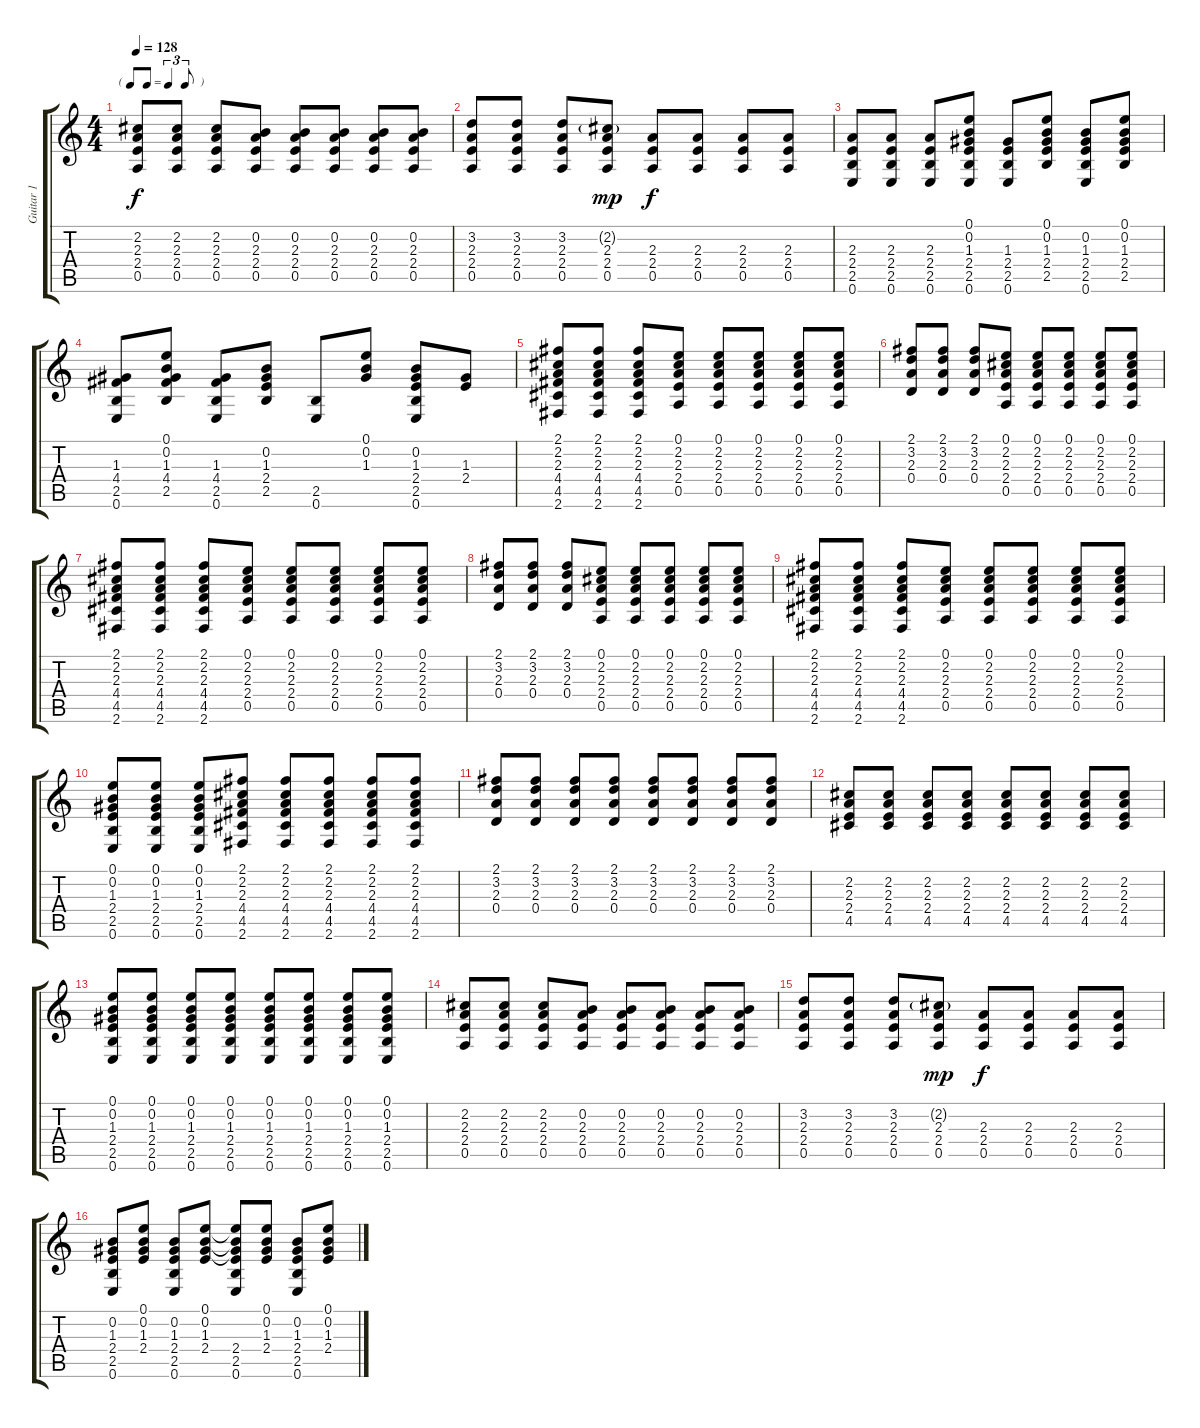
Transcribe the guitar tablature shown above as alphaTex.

\track ("Guitar 1" "Guitar 1") {instrument acousticguitarsteel}
\staff {score tabs}
\tuning (E4 B3 G3 D3 A2 E2) {hide}
\ts (4 4)
\tf triplet8th
\tempo 128
\clef g2
\ks c
(2.2 2.3 2.4 0.5).8{dy f} (2.2 2.3 2.4 0.5).8 (2.2 2.3 2.4 0.5).8 (0.2 2.3 2.4 0.5).8 (0.2 2.3 2.4 0.5).8 (0.2 2.3 2.4 0.5).8 (0.2 2.3 2.4 0.5).8 (0.2 2.3 2.4 0.5).8 |
(3.2 2.3 2.4 0.5).8 (3.2 2.3 2.4 0.5).8 (3.2 2.3 2.4 0.5).8 (2.2{g} 2.3 2.4 0.5).8{dy mp} (2.3 2.4 0.5).8{dy f} (2.3 2.4 0.5).8 (2.3 2.4 0.5).8 (2.3 2.4 0.5).8 |
(2.3 2.4 2.5 0.6).8 (2.3 2.4 2.5 0.6).8 (2.3 2.4 2.5 0.6).8 (0.1 0.2 1.3 2.4 2.5 0.6).8 (1.3 2.4 2.5 0.6).8 (0.1 0.2 1.3 2.4 2.5).8 (0.2 1.3 2.4 2.5 0.6).8 (0.1 0.2 1.3 2.4 2.5).8 |
(1.3 4.4 2.5 0.6).8 (0.1 0.2 1.3 4.4 2.5).8 (1.3 4.4 2.5 0.6).8 (0.2 1.3 2.4 2.5).8 (2.5 0.6).8 (0.1 0.2 1.3).8 (0.2 1.3 2.4 2.5 0.6).8 (1.3 2.4).8 |
(2.1 2.2 2.3 4.4 4.5 2.6).8 (2.1 2.2 2.3 4.4 4.5 2.6).8 (2.1 2.2 2.3 4.4 4.5 2.6).8 (0.1 2.2 2.3 2.4 0.5).8 (0.1 2.2 2.3 2.4 0.5).8 (0.1 2.2 2.3 2.4 0.5).8 (0.1 2.2 2.3 2.4 0.5).8 (0.1 2.2 2.3 2.4 0.5).8 |
(2.1 3.2 2.3 0.4).8 (2.1 3.2 2.3 0.4).8 (2.1 3.2 2.3 0.4).8 (0.1 2.2 2.3 2.4 0.5).8 (0.1 2.2 2.3 2.4 0.5).8 (0.1 2.2 2.3 2.4 0.5).8 (0.1 2.2 2.3 2.4 0.5).8 (0.1 2.2 2.3 2.4 0.5).8 |
(2.1 2.2 2.3 4.4 4.5 2.6).8 (2.1 2.2 2.3 4.4 4.5 2.6).8 (2.1 2.2 2.3 4.4 4.5 2.6).8 (0.1 2.2 2.3 2.4 0.5).8 (0.1 2.2 2.3 2.4 0.5).8 (0.1 2.2 2.3 2.4 0.5).8 (0.1 2.2 2.3 2.4 0.5).8 (0.1 2.2 2.3 2.4 0.5).8 |
(2.1 3.2 2.3 0.4).8 (2.1 3.2 2.3 0.4).8 (2.1 3.2 2.3 0.4).8 (0.1 2.2 2.3 2.4 0.5).8 (0.1 2.2 2.3 2.4 0.5).8 (0.1 2.2 2.3 2.4 0.5).8 (0.1 2.2 2.3 2.4 0.5).8 (0.1 2.2 2.3 2.4 0.5).8 |
(2.1 2.2 2.3 4.4 4.5 2.6).8 (2.1 2.2 2.3 4.4 4.5 2.6).8 (2.1 2.2 2.3 4.4 4.5 2.6).8 (0.1 2.2 2.3 2.4 0.5).8 (0.1 2.2 2.3 2.4 0.5).8 (0.1 2.2 2.3 2.4 0.5).8 (0.1 2.2 2.3 2.4 0.5).8 (0.1 2.2 2.3 2.4 0.5).8 |
(0.1 0.2 1.3 2.4 2.5 0.6).8 (0.1 0.2 1.3 2.4 2.5 0.6).8 (0.1 0.2 1.3 2.4 2.5 0.6).8 (2.1 2.2 2.3 4.4 4.5 2.6).8 (2.1 2.2 2.3 4.4 4.5 2.6).8 (2.1 2.2 2.3 4.4 4.5 2.6).8 (2.1 2.2 2.3 4.4 4.5 2.6).8 (2.1 2.2 2.3 4.4 4.5 2.6).8 |
(2.1 3.2 2.3 0.4).8 (2.1 3.2 2.3 0.4).8 (2.1 3.2 2.3 0.4).8 (2.1 3.2 2.3 0.4).8 (2.1 3.2 2.3 0.4).8 (2.1 3.2 2.3 0.4).8 (2.1 3.2 2.3 0.4).8 (2.1 3.2 2.3 0.4).8 |
(2.2 2.3 2.4 4.5).8 (2.2 2.3 2.4 4.5).8 (2.2 2.3 2.4 4.5).8 (2.2 2.3 2.4 4.5).8 (2.2 2.3 2.4 4.5).8 (2.2 2.3 2.4 4.5).8 (2.2 2.3 2.4 4.5).8 (2.2 2.3 2.4 4.5).8 |
(0.1 0.2 1.3 2.4 2.5 0.6).8 (0.1 0.2 1.3 2.4 2.5 0.6).8 (0.1 0.2 1.3 2.4 2.5 0.6).8 (0.1 0.2 1.3 2.4 2.5 0.6).8 (0.1 0.2 1.3 2.4 2.5 0.6).8 (0.1 0.2 1.3 2.4 2.5 0.6).8 (0.1 0.2 1.3 2.4 2.5 0.6).8 (0.1 0.2 1.3 2.4 2.5 0.6).8 |
(2.2 2.3 2.4 0.5).8 (2.2 2.3 2.4 0.5).8 (2.2 2.3 2.4 0.5).8 (0.2 2.3 2.4 0.5).8 (0.2 2.3 2.4 0.5).8 (0.2 2.3 2.4 0.5).8 (0.2 2.3 2.4 0.5).8 (0.2 2.3 2.4 0.5).8 |
(3.2 2.3 2.4 0.5).8 (3.2 2.3 2.4 0.5).8 (3.2 2.3 2.4 0.5).8 (2.2{g} 2.3 2.4 0.5).8{dy mp} (2.3 2.4 0.5).8{dy f} (2.3 2.4 0.5).8 (2.3 2.4 0.5).8 (2.3 2.4 0.5).8 |
(0.2 1.3 2.4 2.5 0.6).8 (0.1 0.2 1.3 2.4).8 (0.2 1.3 2.4 2.5 0.6).8 (0.1 0.2 1.3 2.4).8 (0.1{t} 0.2{t} 1.3{t} 2.4 2.5 0.6).8 (0.1 0.2 1.3 2.4).8 (0.2 1.3 2.4 2.5 0.6).8 (0.1 0.2 1.3 2.4).8
